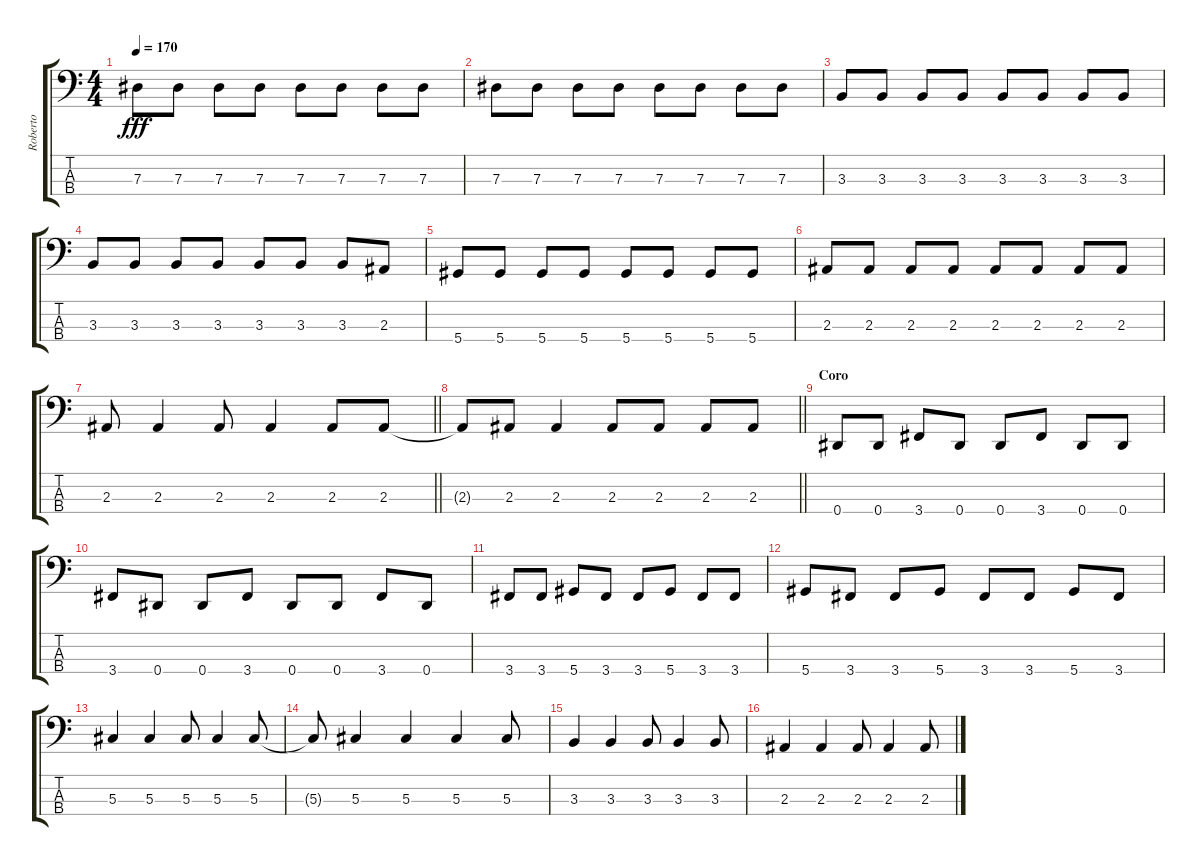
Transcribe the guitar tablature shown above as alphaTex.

\track ("Roberto" "Roberto") {instrument electricbassfinger}
\staff {score tabs}
\tuning (Gb2 Db2 Ab1 Eb1) {hide}
\ts (4 4)
\tempo 170
\clef f4
\ks c
7.3.8{dy fff} 7.3.8 7.3.8 7.3.8 7.3.8 7.3.8 7.3.8 7.3.8 |
7.3.8 7.3.8 7.3.8 7.3.8 7.3.8 7.3.8 7.3.8 7.3.8 |
3.3.8 3.3.8 3.3.8 3.3.8 3.3.8 3.3.8 3.3.8 3.3.8 |
3.3.8 3.3.8 3.3.8 3.3.8 3.3.8 3.3.8 3.3.8 2.3.8 |
5.4.8 5.4.8 5.4.8 5.4.8 5.4.8 5.4.8 5.4.8 5.4.8 |
2.3.8 2.3.8 2.3.8 2.3.8 2.3.8 2.3.8 2.3.8 2.3.8 |
\barLineRight lightlight
2.3.8 2.3.4 2.3.8 2.3.4 2.3.8 2.3.8 |
\section ("" "")
\barLineRight lightlight
2.3{t}.8 2.3.8 2.3.4 2.3.8 2.3.8 2.3.8 2.3.8 |
\section ("" "Coro")
0.4.8{instrument electricbassfinger} 0.4.8 3.4.8 0.4.8 0.4.8 3.4.8 0.4.8 0.4.8 |
3.4.8 0.4.8 0.4.8 3.4.8 0.4.8 0.4.8 3.4.8 0.4.8 |
3.4.8 3.4.8 5.4.8 3.4.8 3.4.8 5.4.8 3.4.8 3.4.8 |
5.4.8 3.4.8 3.4.8 5.4.8 3.4.8 3.4.8 5.4.8 3.4.8 |
5.3.4 5.3.4 5.3.8 5.3.4 5.3.8 |
5.3{t}.8 5.3.4 5.3.4 5.3.4 5.3.8 |
3.3.4 3.3.4 3.3.8 3.3.4 3.3.8 |
2.3.4 2.3.4 2.3.8 2.3.4 2.3.8
